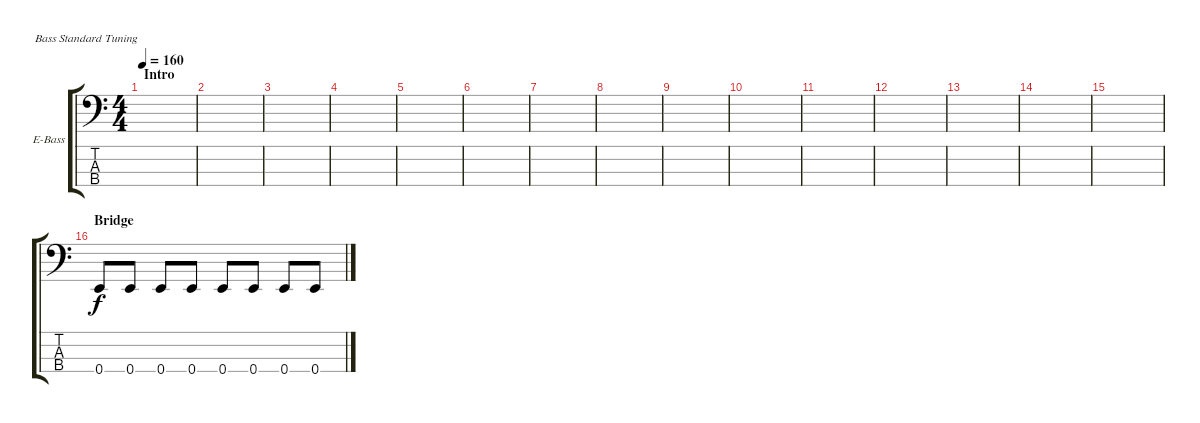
\defaultSystemsLayout 4
\bracketExtendMode groupsimilarinstruments
\firstSystemTrackNameOrientation horizontal
\otherSystemsTrackNameOrientation horizontal
\track ("Electric Bass" "E-Bass") {instrument electricbassfinger}
\staff {score tabs}
\tuning (G2 D2 A1 E1)
\ts (4 4)
\section ("" "Intro")
\tempo 160
\clef f4
\ks c
|
|
|
|
|
|
|
|
|
|
|
|
|
|
|
\section ("" "Bridge")
0.4.8 0.4.8 0.4.8 0.4.8 0.4.8 0.4.8 0.4.8 0.4.8
